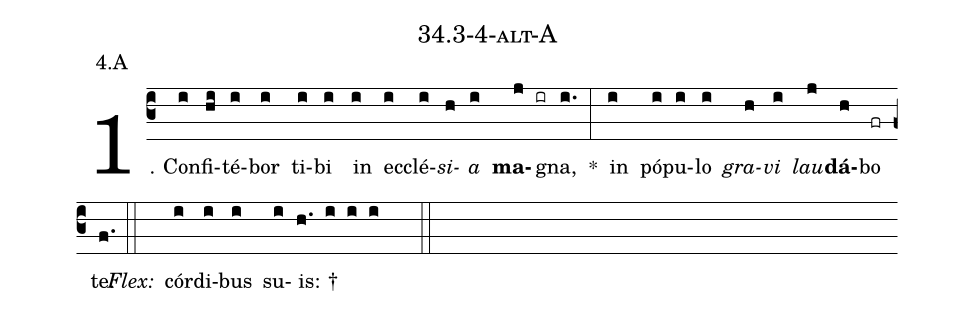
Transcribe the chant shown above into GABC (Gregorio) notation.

name: 34.3-4-alt-A;
annotation: 4.A;
%%
(c3)1. Con(i)fi(hi)té(i)bor(i) ti(i)bi(i) in(i) ec(i)clé(i)<i>si</i>(h)<i>a</i>(i) <b>ma</b>(j ir)gna,(i.) *(:) in(i) pó(i)pu(i)lo(i) <i>gra</i>(h)<i>vi</i>(i) <i>lau</i>(j)<b>dá</b>(h)bo(fr) te.(f.) (::)
<i>Flex:</i>()  cór(i)di(i)bus(i) su(i)is: †(h. i i i  ::)

%E(i) u(h) o(i) u(j) a(h) e.(f.) (::)
